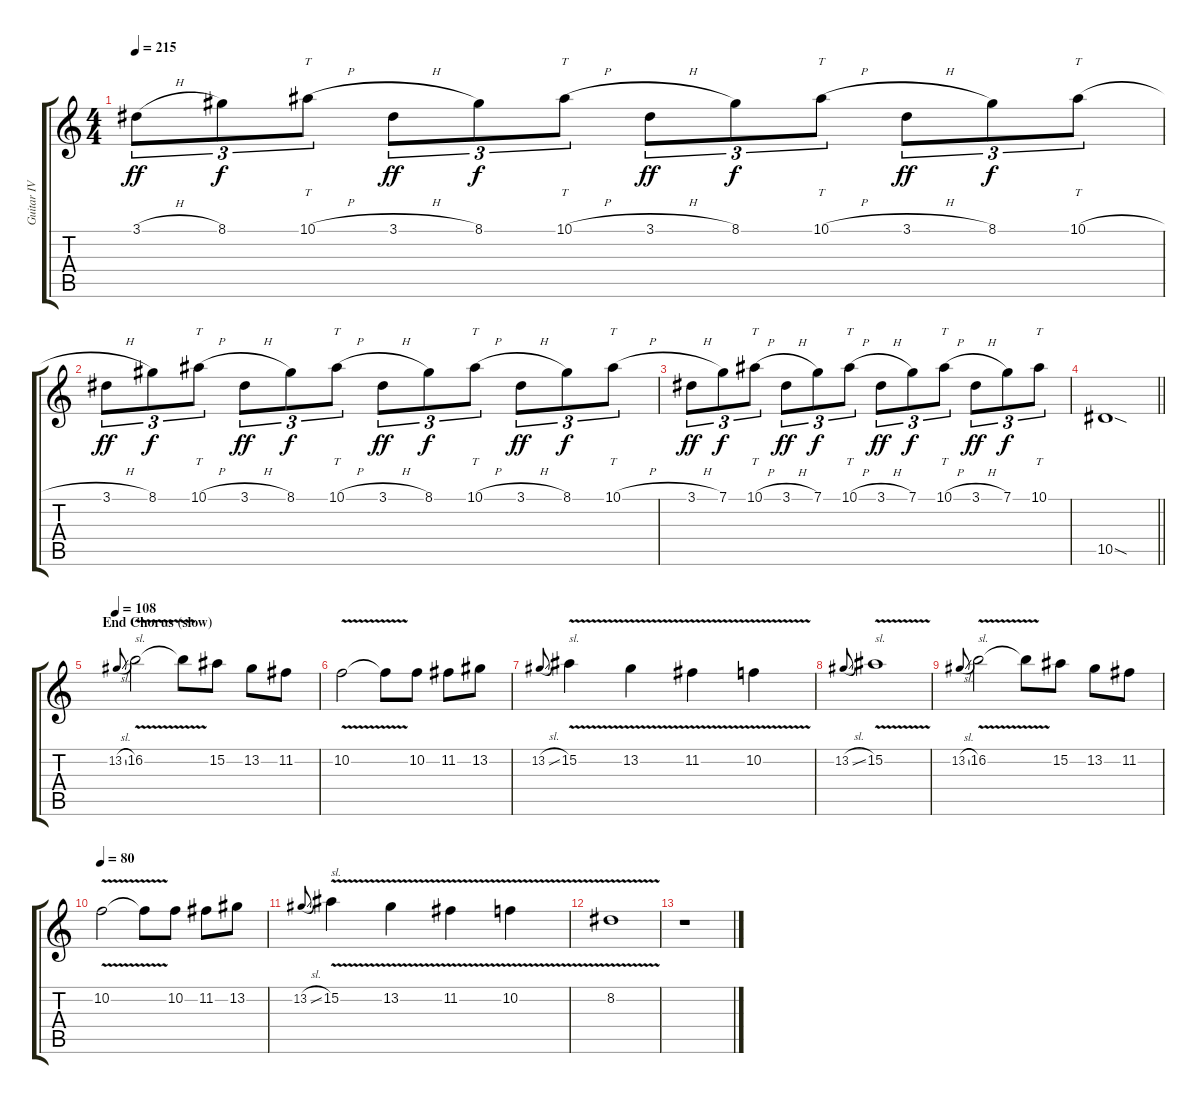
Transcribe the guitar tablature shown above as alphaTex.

\track ("Guitar IV" "Guitar IV") {instrument overdrivenguitar}
\staff {score tabs}
\tuning (C4 G3 Eb3 Bb2 F2 C2) {hide}
\ts (4 4)
\tempo 215
\clef g2
\ks c
3.1{h}.8{tu (3 2) dy ff} 8.1.8{tu (3 2) dy f} 10.1{h}.8{tt tu (3 2)} 3.1{h}.8{tu (3 2) dy ff} 8.1.8{tu (3 2) dy f} 10.1{h}.8{tt tu (3 2)} 3.1{h}.8{tu (3 2) dy ff} 8.1.8{tu (3 2) dy f} 10.1{h}.8{tt tu (3 2)} 3.1{h}.8{tu (3 2) dy ff} 8.1.8{tu (3 2) dy f} 10.1{h}.8{tt tu (3 2)} |
3.1{h}.8{tu (3 2) dy ff} 8.1.8{tu (3 2) dy f} 10.1{h}.8{tt tu (3 2)} 3.1{h}.8{tu (3 2) dy ff} 8.1.8{tu (3 2) dy f} 10.1{h}.8{tt tu (3 2)} 3.1{h}.8{tu (3 2) dy ff} 8.1.8{tu (3 2) dy f} 10.1{h}.8{tt tu (3 2)} 3.1{h}.8{tu (3 2) dy ff} 8.1.8{tu (3 2) dy f} 10.1{h}.8{tt tu (3 2)} |
3.1{h}.8{tu (3 2) dy ff} 7.1.8{tu (3 2) dy f} 10.1{h}.8{tt tu (3 2)} 3.1{h}.8{tu (3 2) dy ff} 7.1.8{tu (3 2) dy f} 10.1{h}.8{tt tu (3 2)} 3.1{h}.8{tu (3 2) dy ff} 7.1.8{tu (3 2) dy f} 10.1{h}.8{tt tu (3 2)} 3.1{h}.8{tu (3 2) dy ff} 7.1.8{tu (3 2) dy f} 10.1.8{tt tu (3 2)} |
\barLineRight lightlight
10.5{sod}.1 |
\section ("" "End Chorus (slow)")
\tempo 108
13.2{sl}.8{gr onbeat} 16.2{v}.2{txt "sl." volume 11 balance 11} 16.2{t}.8 15.2.8 13.2.8 11.2.8 |
10.2{v}.2 10.2{t}.8 10.2.8 11.2.8 13.2.8 |
13.2{sl}.8{gr onbeat} 15.2{v}.4{txt "sl."} 13.2{v}.4 11.2{v}.4 10.2{v}.4 |
13.2{sl}.8{gr onbeat} 15.2{v}.1{txt "sl."} |
13.2{sl}.8{gr onbeat} 16.2{v}.2{txt "sl."} 16.2{t}.8 15.2.8 13.2.8 11.2.8 |
\tempo 80
10.2{v}.2 10.2{t}.8 10.2.8 11.2.8 13.2.8 |
13.2{sl}.8{gr onbeat} 15.2{v}.4{txt "sl."} 13.2{v}.4 11.2{v}.4 10.2{v}.4 |
8.2{v}.1{volume 4} |
r.1
